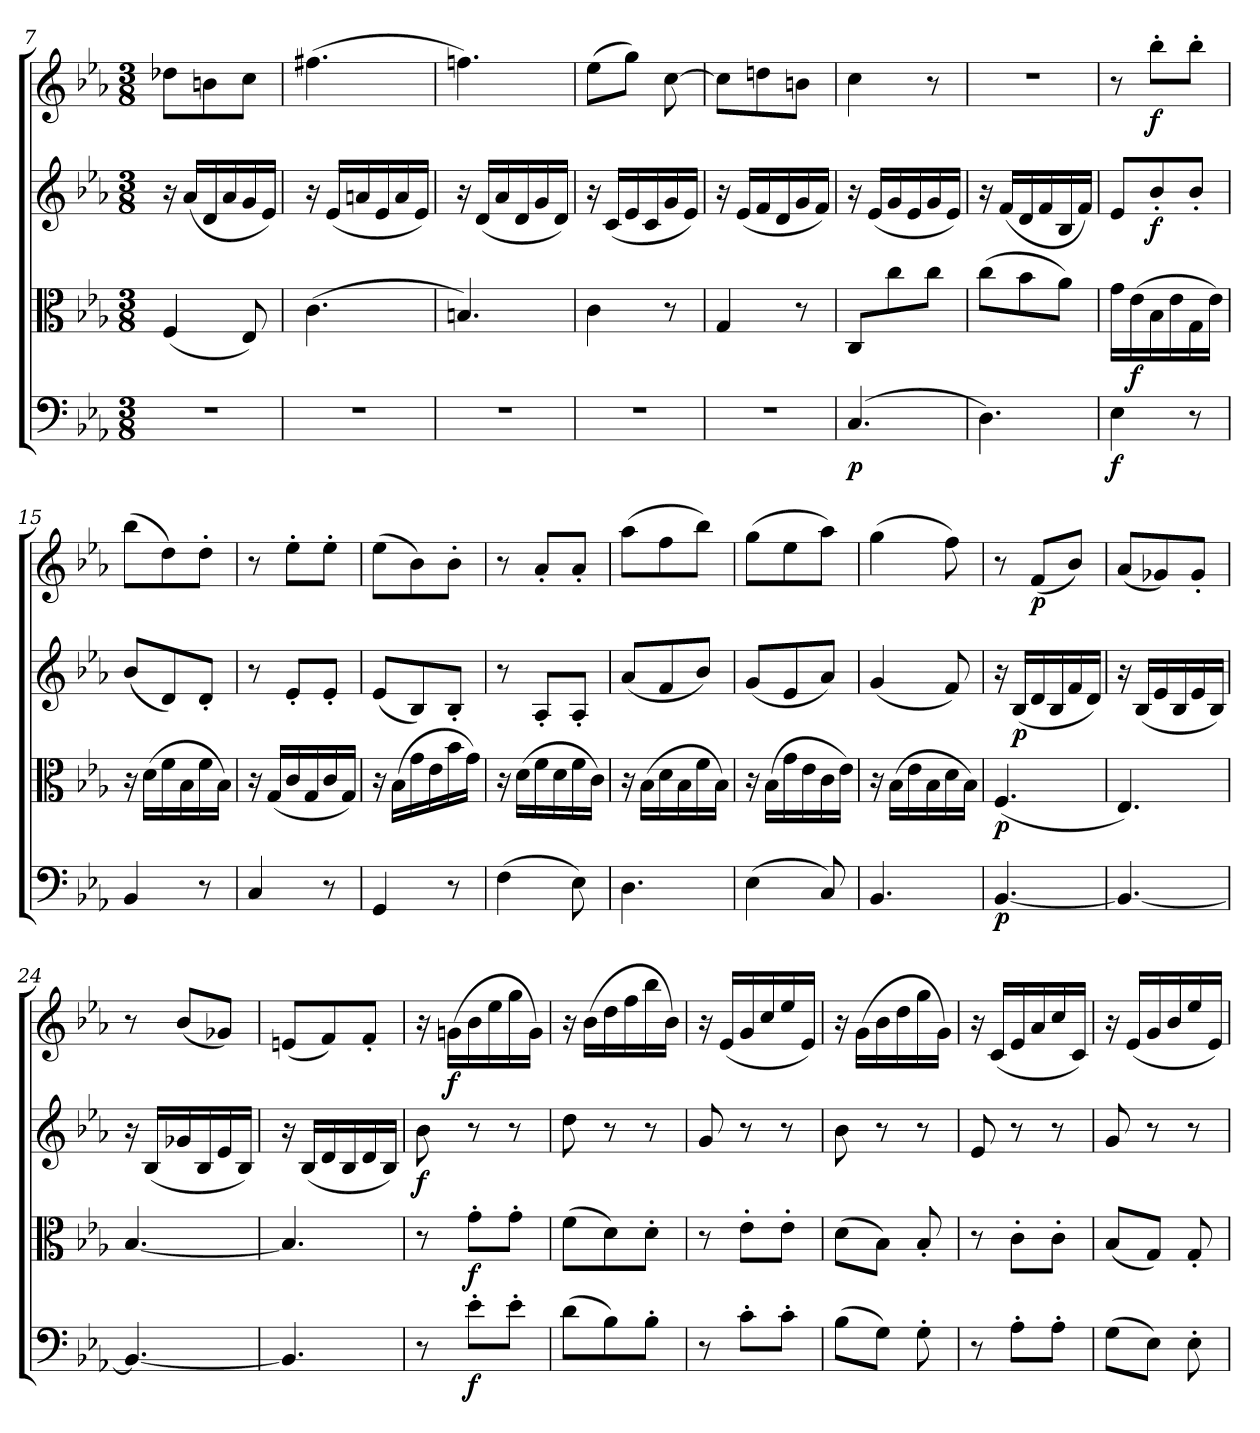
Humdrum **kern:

**kern	**dynam	**kern	**dynam	**kern	**dynam	**kern	**dynam
*part4	*part4	*part3	*part3	*part2	*part2	*part1	*part1
*staff4	*staff4	*staff3	*staff3	*staff2	*staff2	*staff1	*staff1
*clefF4	*	*clefC3	*	*clefG2	*	*clefG2	*
*k[b-e-a-]	*	*k[b-e-a-]	*	*k[b-e-a-]	*	*k[b-e-a-]	*
*c:	*	*c:	*	*c:	*	*c:	*
*M3/8	*	*M3/8	*	*M3/8	*	*M3/8	*
=7	=7	=7	=7	=7	=7	=7	=7
4.r	.	(4F/	.	16r	.	8dd-X\L	.
.	.	.	.	(16a-/LL	.	.	.
.	.	.	.	16d/	.	8bn\	.
.	.	.	.	16a-/	.	.	.
.	.	8E-/)	.	16g/	.	8cc\J	.
.	.	.	.	16e-/JJ)	.	.	.
=8	=8	=8	=8	=8	=8	=8	=8
4.r	.	(4.c\	.	16r	.	(4.ff#X\	.
.	.	.	.	(16e-/LL	.	.	.
.	.	.	.	16an/	.	.	.
.	.	.	.	16e-/	.	.	.
.	.	.	.	16a/	.	.	.
.	.	.	.	16e-/JJ)	.	.	.
=9	=9	=9	=9	=9	=9	=9	=9
4.r	.	4.Bn/)	.	16r	.	4.ffn\)	.
.	.	.	.	(16d/LL	.	.	.
.	.	.	.	16a-/	.	.	.
.	.	.	.	16d/	.	.	.
.	.	.	.	16g/	.	.	.
.	.	.	.	16d/JJ)	.	.	.
=10	=10	=10	=10	=10	=10	=10	=10
4.r	.	4c\	.	16r	.	(8ee-\L	.
.	.	.	.	(16c/LL	.	.	.
.	.	.	.	16e-/	.	8gg\J)	.
.	.	.	.	16c/	.	.	.
.	.	8r	.	16g/	.	[8cc\	.
.	.	.	.	16e-/JJ)	.	.	.
=11	=11	=11	=11	=11	=11	=11	=11
4.r	.	4G/	.	16r	.	8cc\L]	.
.	.	.	.	(16e-/LL	.	.	.
.	.	.	.	16f/	.	8ddn\	.
.	.	.	.	16d/	.	.	.
.	.	8r	.	16g/	.	8bn\J	.
.	.	.	.	16f/JJ)	.	.	.
=12	=12	=12	=12	=12	=12	=12	=12
(4.C/	p	8C/L	.	16r	.	4cc\	.
.	.	.	.	(16e-/LL	.	.	.
.	.	8cc\	.	16g/	.	.	.
.	.	.	.	16e-/	.	.	.
.	.	8cc\J	.	16g/	.	8r	.
.	.	.	.	16e-/JJ)	.	.	.
=13	=13	=13	=13	=13	=13	=13	=13
4.D\)	.	(8cc\L	.	16r	.	4.r	.
.	.	.	.	(16f/LL	.	.	.
.	.	8b-\	.	16d/	.	.	.
.	.	.	.	16f/	.	.	.
.	.	8a-\J)	.	16B-/	.	.	.
.	.	.	.	16f/JJ)	.	.	.
=14	=14	=14	=14	=14	=14	=14	=14
4E-\	f	16g\LL	.	8e-/L	.	8r	.
.	.	(16e-\	f	.	.	.	.
.	.	16B-\	.	8b-'/	f	8bb-'\L	f
.	.	16e-\	.	.	.	.	.
8r	.	16G\	.	8b-'/J	.	8bb-'\J	.
.	.	16e-\JJ)	.	.	.	.	.
=15	=15	=15	=15	=15	=15	=15	=15
4BB-/	.	16r	.	(8b-/L	.	(8bb-\L	.
.	.	(16d\LL	.	.	.	.	.
.	.	16f\	.	8d/)	.	8dd\)	.
.	.	16B-\	.	.	.	.	.
8r	.	16f\	.	8d'/J	.	8dd'\J	.
.	.	16B-\JJ)	.	.	.	.	.
=16	=16	=16	=16	=16	=16	=16	=16
4C/	.	16r	.	8r	.	8r	.
.	.	(16G/LL	.	.	.	.	.
.	.	16c/	.	8e-'/L	.	8ee-'\L	.
.	.	16G/	.	.	.	.	.
8r	.	16c/	.	8e-'/J	.	8ee-'\J	.
.	.	16G/JJ)	.	.	.	.	.
=17	=17	=17	=17	=17	=17	=17	=17
4GG/	.	16r	.	(8e-/L	.	(8ee-\L	.
.	.	(16B-\LL	.	.	.	.	.
.	.	16g\	.	8B-/)	.	8b-\)	.
.	.	16e-\	.	.	.	.	.
8r	.	16b-\	.	8B-'/J	.	8b-'\J	.
.	.	16g\JJ)	.	.	.	.	.
=18	=18	=18	=18	=18	=18	=18	=18
(4F\	.	16r	.	8r	.	8r	.
.	.	(16d\LL	.	.	.	.	.
.	.	16f\	.	8A-'/L	.	8a-'/L	.
.	.	16d\	.	.	.	.	.
8E-\)	.	16f\	.	8A-'/J	.	8a-'/J	.
.	.	16c\JJ)	.	.	.	.	.
=19	=19	=19	=19	=19	=19	=19	=19
4.D\	.	16r	.	(8a-/L	.	(8aa-\L	.
.	.	(16B-\LL	.	.	.	.	.
.	.	16d\	.	8f/	.	8ff\	.
.	.	16B-\	.	.	.	.	.
.	.	16f\	.	8b-/J)	.	8bb-\J)	.
.	.	16B-\JJ)	.	.	.	.	.
=20	=20	=20	=20	=20	=20	=20	=20
(4E-\	.	16r	.	(8g/L	.	(8gg\L	.
.	.	(16B-\LL	.	.	.	.	.
.	.	16g\	.	8e-/	.	8ee-\	.
.	.	16e-\	.	.	.	.	.
8C/)	.	16c\	.	8a-/J)	.	8aa-\J)	.
.	.	16e-\JJ)	.	.	.	.	.
=21	=21	=21	=21	=21	=21	=21	=21
4.BB-/	.	16r	.	(4g/	.	(4gg\	.
.	.	(16B-\LL	.	.	.	.	.
.	.	16e-\	.	.	.	.	.
.	.	16B-\	.	.	.	.	.
.	.	16d\	.	8f/)	.	8ff\)	.
.	.	16B-\JJ)	.	.	.	.	.
=22	=22	=22	=22	=22	=22	=22	=22
[4.BB-/	p	(4.F/	p	16r	.	8r	.
.	.	.	.	(16B-/LL	p	.	.
.	.	.	.	16d/	.	(8f/L	p
.	.	.	.	16B-/	.	.	.
.	.	.	.	16f/	.	8b-/J)	.
.	.	.	.	16d/JJ)	.	.	.
=23	=23	=23	=23	=23	=23	=23	=23
4.BB-/_	.	4.E-/)	.	16r	.	(8a-/L	.
.	.	.	.	(16B-/LL	.	.	.
.	.	.	.	16e-/	.	8g-X/)	.
.	.	.	.	16B-/	.	.	.
.	.	.	.	16e-/	.	8g-'/J	.
.	.	.	.	16B-/JJ)	.	.	.
=24	=24	=24	=24	=24	=24	=24	=24
4.BB-/_	.	[4.B-/	.	16r	.	8r	.
.	.	.	.	(16B-/LL	.	.	.
.	.	.	.	16g-X/	.	(8b-/L	.
.	.	.	.	16B-/	.	.	.
.	.	.	.	16e-/	.	8g-X/J)	.
.	.	.	.	16B-/JJ)	.	.	.
=25	=25	=25	=25	=25	=25	=25	=25
4.BB-/]	.	4.B-/]	.	16r	.	(8en/L	.
.	.	.	.	(16B-/LL	.	.	.
.	.	.	.	16d/	.	8f/)	.
.	.	.	.	16B-/	.	.	.
.	.	.	.	16d/	.	8f'/J	.
.	.	.	.	16B-/JJ)	.	.	.
=26	=26	=26	=26	=26	=26	=26	=26
8r	.	8r	.	8b-\	f	16r	.
.	.	.	.	.	.	(16gn\LL	f
8e-'\L	f	8g'\L	f	8r	.	16b-\	.
.	.	.	.	.	.	16ee-\	.
8e-'\J	.	8g'\J	.	8r	.	16gg\	.
.	.	.	.	.	.	16g\JJ)	.
=27	=27	=27	=27	=27	=27	=27	=27
(8d\L	.	(8f\L	.	8dd\	.	16r	.
.	.	.	.	.	.	(16b-\LL	.
8B-\)	.	8d\)	.	8r	.	16dd\	.
.	.	.	.	.	.	16ff\	.
8B-'\J	.	8d'\J	.	8r	.	16bb-\	.
.	.	.	.	.	.	16b-\JJ)	.
=28	=28	=28	=28	=28	=28	=28	=28
8r	.	8r	.	8g/	.	16r	.
.	.	.	.	.	.	(16e-/LL	.
8c'\L	.	8e-'\L	.	8r	.	16g/	.
.	.	.	.	.	.	16cc/	.
8c'\J	.	8e-'\J	.	8r	.	16ee-/	.
.	.	.	.	.	.	16e-/JJ)	.
=29	=29	=29	=29	=29	=29	=29	=29
(8B-\L	.	(8d\L	.	8b-\	.	16r	.
.	.	.	.	.	.	(16g\LL	.
8G\J)	.	8B-\J)	.	8r	.	16b-\	.
.	.	.	.	.	.	16dd\	.
8G'\	.	8B-'/	.	8r	.	16gg\	.
.	.	.	.	.	.	16g\JJ)	.
=30	=30	=30	=30	=30	=30	=30	=30
8r	.	8r	.	8e-/	.	16r	.
.	.	.	.	.	.	(16c/LL	.
8A-'\L	.	8c'\L	.	8r	.	16e-/	.
.	.	.	.	.	.	16a-/	.
8A-'\J	.	8c'\J	.	8r	.	16cc/	.
.	.	.	.	.	.	16c/JJ)	.
=31	=31	=31	=31	=31	=31	=31	=31
(8G\L	.	(8B-/L	.	8g/	.	16r	.
.	.	.	.	.	.	(16e-/LL	.
8E-\J)	.	8G/J)	.	8r	.	16g/	.
.	.	.	.	.	.	16b-/	.
8E-'\	.	8G'/	.	8r	.	16ee-/	.
.	.	.	.	.	.	16e-/JJ)	.
=	=	=	=	=	=	=	=
*-	*-	*-	*-	*-	*-	*-	*-
